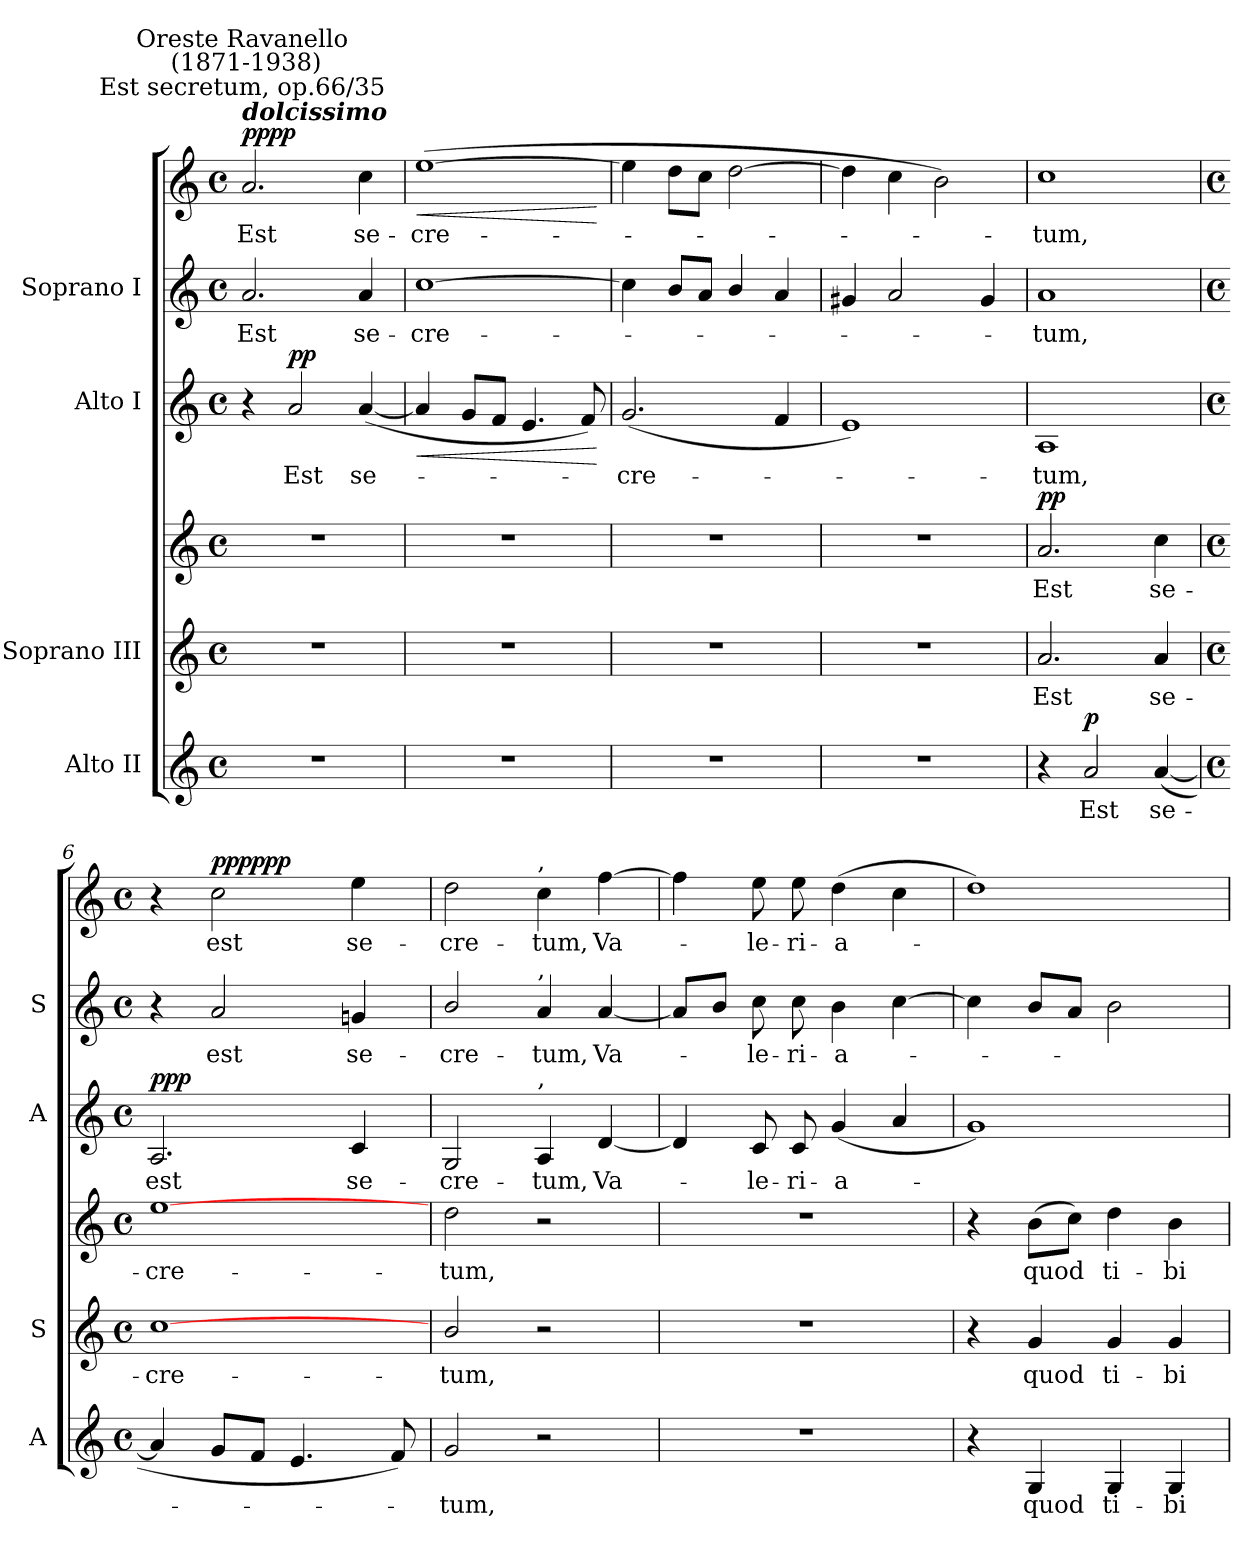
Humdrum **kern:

**kern	**text	**dynam	**kern	**text	**kern	**text	**dynam	**kern	**text	**dynam	**kern	**text	**kern	**text	**dynam
*part4	*part4	*part4	*part3	*part3	*part3	*part3	*part3	*part2	*part2	*part2	*part1	*part1	*part1	*part1	*part1
*staff6	*staff6	*staff6	*staff5	*staff5	*staff4	*staff4	*staff4/5	*staff3	*staff3	*staff3	*staff2	*staff2	*staff1	*staff1	*staff1/2
*I"Alto II	*	*	*I"Soprano III	*	*	*	*	*I"Alto I	*	*	*I"Soprano I	*	*	*	*
*I'A	*	*	*I'S	*	*	*	*	*I'A	*	*	*I'S	*	*	*	*
*clefG2	*	*	*clefG2	*	*clefG2	*	*	*clefG2	*	*	*clefG2	*	*clefG2	*	*
*k[]	*	*	*k[]	*	*k[]	*	*	*k[]	*	*	*k[]	*	*k[]	*	*
*C:	*	*	*C:	*	*C:	*	*	*C:	*	*	*C:	*	*C:	*	*
*M4/4	*	*	*M4/4	*	*M4/4	*	*	*M4/4	*	*	*M4/4	*	*M4/4	*	*
*met(c)	*	*	*met(c)	*	*met(c)	*	*	*met(c)	*	*	*met(c)	*	*met(c)	*	*
=1	=1	=1	=1	=1	=1	=1	=1	=1	=1	=1	=1	=1	=1	=1	=1
!	!	!	!	!	!	!	!	!	!	!	!	!	!LO:TX:a:Bi:t=dolcissimo	!	!
!	!	!	!	!	!	!	!	!	!	!	!	!	!LO:TX:a:cj:t=Est secretum, op.66/35	!	!
!	!	!	!	!	!	!	!	!	!	!	!	!	!LO:TX:a:cj:t=Oreste Ravanello\n (1871-1938)	!	!
!	!	!	!	!	!	!	!	!	!	!	!	!LO:LY:b	!	!LO:LY:b	!LO:DY:b=2
!	!	!	!	!	!	!	!	!	!	!	!	!	!	!	!LO:DY:n=1:b
1r	.	.	1r	.	1r	.	.	4r	.	.	2.a	-Est	2.a	Est	pp pp
!	!	!	!	!	!	!	!	!	!LO:LY:b	!LO:DY:b	!	!	!	!	!
.	.	.	.	.	.	.	.	2a	Est	pp	.	.	.	.	.
!	!	!	!	!	!	!	!	!	!LO:LY:b	!	!	!LO:LY:b	!	!LO:LY:b	!
.	.	.	.	.	.	.	.	(<[4a	se-	.	4a	se-	4cc	se-	.
=2	=2	=2	=2	=2	=2	=2	=2	=2	=2	=2	=2	=2	=2	=2	=2
!	!	!	!	!	!	!	!	!	!	!LO:HP:b	!	!LO:LY:b	!	!LO:LY:b	!LO:HP:b
1r	.	.	1r	.	1r	.	.	4a]	.	<	[1cc	cre-	(>[1ee	-cre-	<
.	.	.	.	.	.	.	.	8gL	.	.	.	.	.	.	.
.	.	.	.	.	.	.	.	8fJ	.	.	.	.	.	.	.
.	.	.	.	.	.	.	.	4.e	.	.	.	.	.	.	.
.	.	.	.	.	.	.	.	8f)	.	.	.	.	.	.	.
.	.	.	.	.	.	.	.	.	.	[	.	.	.	.	[
=3	=3	=3	=3	=3	=3	=3	=3	=3	=3	=3	=3	=3	=3	=3	=3
!	!	!	!	!	!	!	!	!	!LO:LY:b	!	!	!	!	!	!
1r	.	.	1r	.	1r	.	.	(<2.g	cre-	.	4cc]	.	4ee]	.	.
.	.	.	.	.	.	.	.	.	.	.	8bL	.	8ddL	.	.
.	.	.	.	.	.	.	.	.	.	.	8aJ	.	8ccJ	.	.
.	.	.	.	.	.	.	.	.	.	.	4b/	.	[2dd	.	.
.	.	.	.	.	.	.	.	4f	.	.	4a	.	.	.	.
=4	=4	=4	=4	=4	=4	=4	=4	=4	=4	=4	=4	=4	=4	=4	=4
1r	.	.	1r	.	1r	.	.	1e)	.	.	4g#X	.	4dd]	.	.
.	.	.	.	.	.	.	.	.	.	.	2a	.	4cc	.	.
.	.	.	.	.	.	.	.	.	.	.	.	.	2b)	.	.
.	.	.	.	.	.	.	.	.	.	.	4g#	.	.	.	.
=5	=5	=5	=5	=5	=5	=5	=5	=5	=5	=5	=5	=5	=5	=5	=5
!	!	!	!	!LO:LY:b	!	!LO:LY:b	!LO:DY:b=2	!	!LO:LY:b	!	!	!LO:LY:b	!	!LO:LY:b	!
!	!	!	!	!	!	!	!LO:DY:n=1:b	!	!	!	!	!	!	!	!
4r	.	.	2.a	-Est	2.a	Est	p p	1A	tum,	.	1a	tum,	1cc	tum,	.
!	!LO:LY:b	!LO:DY:b	!	!	!	!	!	!	!	!	!	!	!	!	!
2a	Est	p	.	.	.	.	.	.	.	.	.	.	.	.	.
!	!LO:LY:b	!	!	!LO:LY:b	!	!LO:LY:b	!	!	!	!	!	!	!	!	!
(<[4a	se-	.	4a	se-	4cc	se-	.	.	.	.	.	.	.	.	.
!!LO:LB:g=z
=6	=6	=6	=6	=6	=6	=6	=6	=6	=6	=6	=6	=6	=6	=6	=6
*M4/4	*	*	*M4/4	*	*M4/4	*	*	*M4/4	*	*	*M4/4	*	*M4/4	*	*
*met(c)	*	*	*met(c)	*	*met(c)	*	*	*met(c)	*	*	*met(c)	*	*met(c)	*	*
!	!	!	!	!LO:LY:b	!	!LO:LY:b	!	!	!LO:LY:b	!LO:DY:b	!	!	!	!	!
4a]	.	.	[1cc	-cre-	[1ee	-cre-	.	2.A	est	ppp	4r	.	4r	.	.
!	!	!	!	!	!	!	!	!	!	!	!	!LO:LY:b	!	!LO:LY:b	!LO:DY:b=2
!	!	!	!	!	!	!	!	!	!	!	!	!	!	!	!LO:DY:n=1:b
8gL	.	.	.	.	.	.	.	.	.	.	2a	-est	2cc	est	ppp ppp
8fJ	.	.	.	.	.	.	.	.	.	.	.	.	.	.	.
4.e	.	.	.	.	.	.	.	.	.	.	.	.	.	.	.
!	!	!	!	!	!	!	!	!	!LO:LY:b	!	!	!LO:LY:b	!	!LO:LY:b	!
.	.	.	.	.	.	.	.	4c	se-	.	4gn	se-	4ee	se-	.
8f)	.	.	.	.	.	.	.	.	.	.	.	.	.	.	.
=7	=7	=7	=7	=7	=7	=7	=7	=7	=7	=7	=7	=7	=7	=7	=7
!	!LO:LY:b	!	!	!LO:LY:b	!	!LO:LY:b	!	!	!LO:LY:b	!	!	!LO:LY:b	!	!LO:LY:b	!
2g	tum,	.	2b/	tum,	2dd	-tum,	.	2G	-cre-	.	2b/	cre-	2dd	-cre-	.
!	!	!	!	!	!	!	!	!	!	!	!	!	!LO:TX:a:t=,	!	!
!	!	!	!	!	!	!	!	!	!	!	!LO:TX:a:t=,	!	!	!	!
!	!	!	!	!	!	!	!	!LO:TX:a:t=,	!	!	!	!	!	!	!
!	!	!	!	!	!	!	!	!	!LO:LY:b	!	!	!LO:LY:b	!	!LO:LY:b	!
2r	.	.	2r	.	2r	.	.	4A	-tum,	.	4a	-tum,	4cc	-tum,	.
!	!	!	!	!	!	!	!	!	!LO:LY:b	!	!	!LO:LY:b	!	!LO:LY:b	!
.	.	.	.	.	.	.	.	[4d	Va-	.	[4a	Va-	[4ff	Va-	.
=8	=8	=8	=8	=8	=8	=8	=8	=8	=8	=8	=8	=8	=8	=8	=8
1r	.	.	1r	.	1r	.	.	4d]	.	.	8aL]	.	4ff]	.	.
.	.	.	.	.	.	.	.	.	.	.	8bJ	.	.	.	.
!	!	!	!	!	!	!	!	!	!LO:LY:b	!	!	!LO:LY:b	!	!LO:LY:b	!
.	.	.	.	.	.	.	.	8c	le-	.	8cc	le-	8ee	le-	.
!	!	!	!	!	!	!	!	!	!LO:LY:b	!	!	!LO:LY:b	!	!LO:LY:b	!
.	.	.	.	.	.	.	.	8c	-ri-	.	8cc	-ri-	8ee	-ri-	.
!	!	!	!	!	!	!	!	!	!LO:LY:b	!	!	!LO:LY:b	!	!LO:LY:b	!
.	.	.	.	.	.	.	.	(<4g	-a-	.	4b	-a-	(>4dd	-a-	.
.	.	.	.	.	.	.	.	4a	.	.	[4cc	.	4cc	.	.
=9	=9	=9	=9	=9	=9	=9	=9	=9	=9	=9	=9	=9	=9	=9	=9
4r	.	.	4r	.	4r	.	.	1g)	.	.	4cc]	.	1dd)	.	.
!	!LO:LY:b	!	!	!LO:LY:b	!	!LO:LY:b	!	!	!	!	!	!	!	!	!
4G	quod	.	4g	quod	(>8bL	quod	.	.	.	.	8bL	.	.	.	.
.	.	.	.	.	8ccJ)	.	.	.	.	.	8aJ	.	.	.	.
!	!LO:LY:b	!	!	!LO:LY:b	!	!LO:LY:b	!	!	!	!	!	!	!	!	!
4G	ti-	.	4g	ti-	4dd	ti-	.	.	.	.	2b	.	.	.	.
!	!LO:LY:b	!	!	!LO:LY:b	!	!LO:LY:b	!	!	!	!	!	!	!	!	!
4G	-bi	.	4g	-bi	4b	-bi	.	.	.	.	.	.	.	.	.
=	=	=	=	=	=	=	=	=	=	=	=	=	=	=	=
*-	*-	*-	*-	*-	*-	*-	*-	*-	*-	*-	*-	*-	*-	*-	*-
